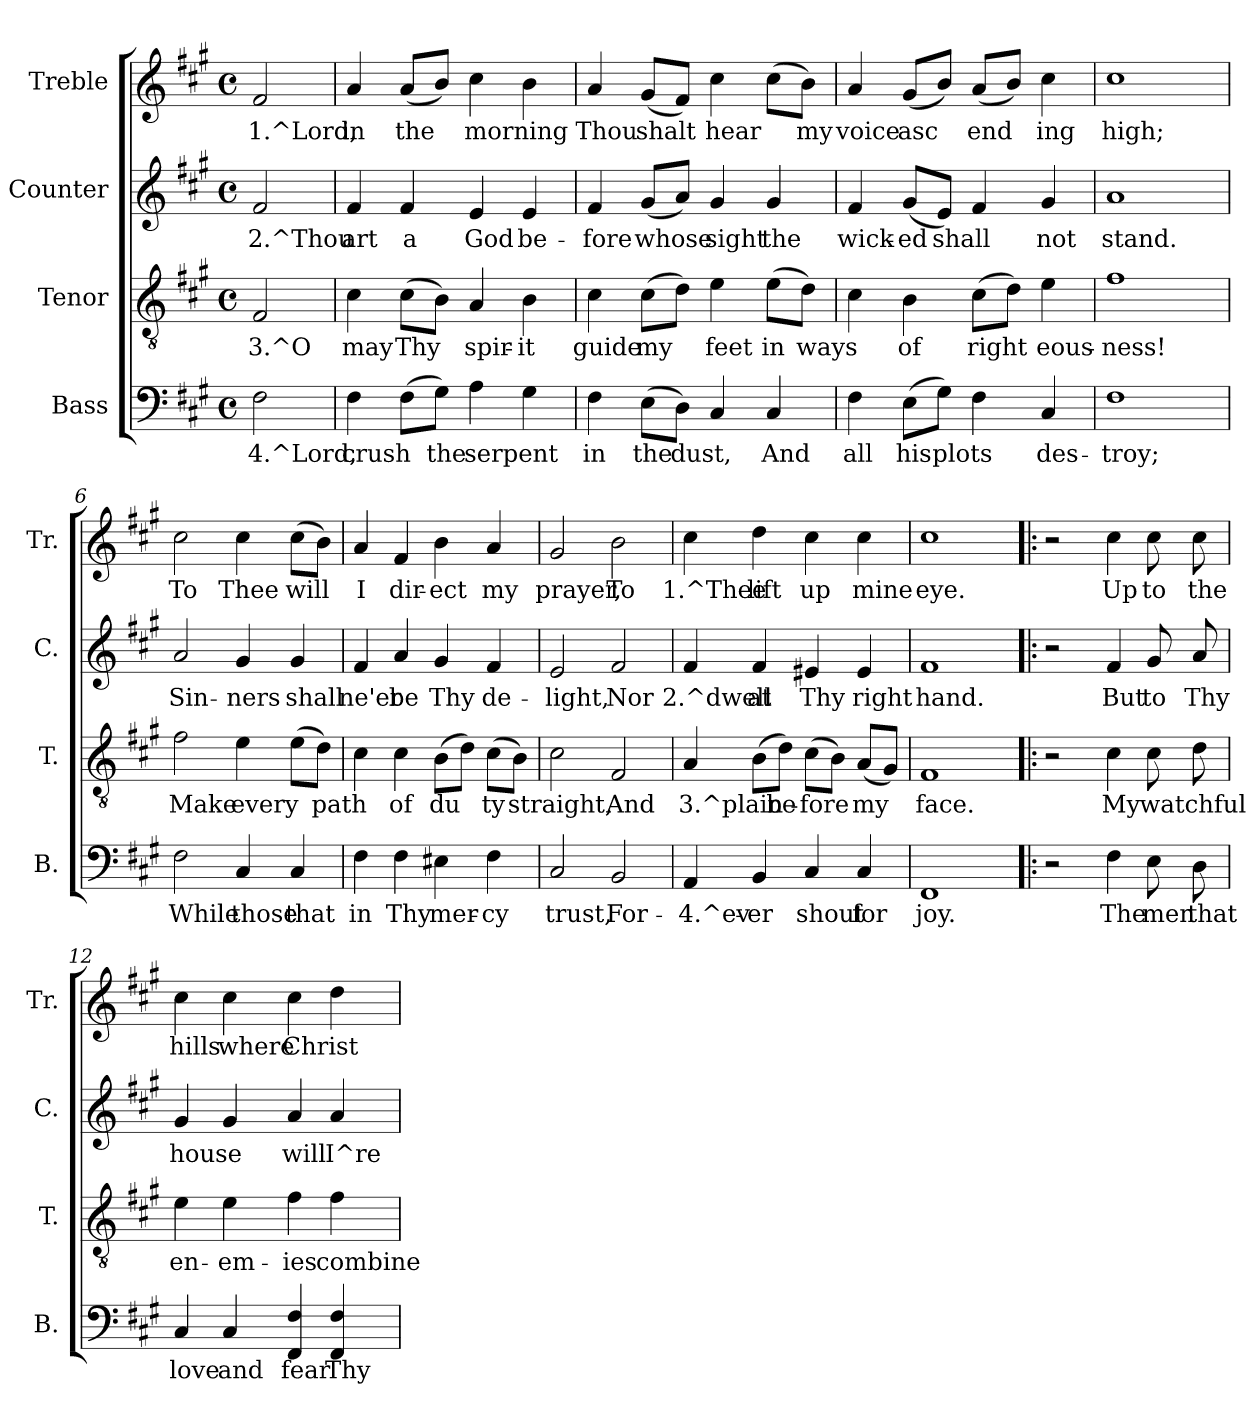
**kern	**text	**kern	**text	**kern	**text	**kern	**text
*part4	*part4	*part3	*part3	*part2	*part2	*part1	*part1
*staff4	*staff4	*staff3	*staff3	*staff2	*staff2	*staff1	*staff1
*I"Bass	*	*I"Tenor	*	*I"Counter	*	*I"Treble	*
*I'B.	*	*I'T.	*	*I'C.	*	*I'Tr.	*
!!LO:PB:g=z
*stria5	*	*stria5	*	*stria5	*	*stria5	*
*clefF4	*	*clefGv2	*	*clefG2	*	*clefG2	*
*k[f#c#g#]	*	*k[f#c#g#]	*	*k[f#c#g#]	*	*k[f#c#g#]	*
*A:	*	*A:	*	*A:	*	*A:	*
*M4/4	*	*M4/4	*	*M4/4	*	*M4/4	*
*met(c)	*	*met(c)	*	*met(c)	*	*met(c)	*
=1	=1	=1	=1	=1	=1	=1	=1
!	!LO:LY:b:rj	!	!LO:LY:b:rj	!	!LO:LY:b:rj	!	!LO:LY:b:rj
2F#\	4.^Lord,	2F#/	3.^O	2f#/	2.^Thou	2f#/	1.^Lord,
=2	=2	=2	=2	=2	=2	=2	=2
!	!LO:LY:b:rj	!	!LO:LY:b:rj	!	!LO:LY:b:rj	!	!LO:LY:b:rj
4F#\	crush	4c#\	may	4f#/	art	4a/	in
!	!LO:LY:b:rj	!	!LO:LY:b:rj	!	!LO:LY:b:rj	!	!LO:LY:b:rj
(>8F#\L	.	(>8c#\L	Thy	4f#/	a	(<8a/L	the
!	!LO:LY:b:rj	!	!LO:LY:b:rj	!	!	!	!LO:LY:b:rj
8G#\J)	the	8B\J)	.	.	.	8b/J)	.
!	!LO:LY:b:rj	!	!LO:LY:b:rj	!	!LO:LY:b:rj	!	!LO:LY:b:rj
4A\	serpent	4A/	spir-	4e/	God	4cc#\	morning
!	!LO:LY:b:rj	!	!LO:LY:b:rj	!	!LO:LY:b:rj	!	!LO:LY:b:rj
4G#\	.	4B\	-it	4e/	be-	4b\	.
=3	=3	=3	=3	=3	=3	=3	=3
!	!LO:LY:b:rj	!	!LO:LY:b:rj	!	!LO:LY:b:rj	!	!LO:LY:b:rj
4F#\	in	4c#\	guide	4f#/	-fore	4a>/	Thou
!	!LO:LY:b:rj	!	!LO:LY:b:rj	!	!LO:LY:b:rj	!	!LO:LY:b:rj
(>8E\L	the	(>8c#\L	my	(<8g#/L	whose	(<8g#/L	shalt
!	!LO:LY:b:rj	!	!LO:LY:b:rj	!	!LO:LY:b:rj	!	!LO:LY:b:rj
8D\J)	dust,	8d\J)	.	8a/J)	.	8f#/J)	.
!	!LO:LY:b:rj	!	!LO:LY:b:rj	!	!LO:LY:b:rj	!	!LO:LY:b:rj
4C#/	.	4e\	feet	4g#/	sight	4cc#\	hear
!	!LO:LY:b:rj	!	!LO:LY:b:rj	!	!LO:LY:b:rj	!	!LO:LY:b:rj
4C#/	And	(>8e\L	in	4g#/	the	(>8cc#\L	.
!	!	!	!LO:LY:b:rj	!	!	!	!LO:LY:b:rj
.	.	8d\J)	ways	.	.	8b\J)	my
=4	=4	=4	=4	=4	=4	=4	=4
!	!LO:LY:b:rj	!	!LO:LY:b:rj	!	!LO:LY:b:rj	!	!LO:LY:b:rj
4F#\	all	4c#\	.	4f#/	wick-	4a/	voice
!	!LO:LY:b:rj	!	!LO:LY:b:rj	!	!LO:LY:b:rj	!	!LO:LY:b:rj
(>8E\L	his	4B\	of	(<8g#/L	-ed	(<8g#/L	asc-
!	!LO:LY:b:rj	!	!	!	!LO:LY:b:rj	!	!LO:LY:b:rj
8G#\J)	plots	.	.	8e/J)	shall	8b/J)	--
!	!LO:LY:b:rj	!	!LO:LY:b:rj	!	!LO:LY:b:rj	!	!LO:LY:b:rj
4F#\	.	(>8c#\L	right-	4f#/	.	(<8a/L	-end-
!	!	!	!LO:LY:b:rj	!	!	!	!LO:LY:b:rj
.	.	8d\J)	--	.	.	8b/J)	--
!	!LO:LY:b:rj	!	!LO:LY:b:rj	!	!LO:LY:b:rj	!	!LO:LY:b:rj
4C#/	des-	4e\	-eous-	4g#/	not	4cc#\	-ing
=5	=5	=5	=5	=5	=5	=5	=5
!	!LO:LY:b:rj	!	!LO:LY:b:rj	!	!LO:LY:b:rj	!	!LO:LY:b:rj
1F#	-troy;	1f#	-ness!	1a	stand.	1cc#	high;
=6	=6	=6	=6	=6	=6	=6	=6
!	!LO:LY:b:rj	!	!LO:LY:b:rj	!	!LO:LY:b:rj	!	!LO:LY:b:rj
2F#\	While	2f#\	Make	2a/	Sin-	2cc#\	To
!	!LO:LY:b:rj	!	!LO:LY:b:rj	!	!LO:LY:b:rj	!	!LO:LY:b:rj
4C#/	those	4e\	every	4g#/	-ners	4cc#\	Thee
!	!LO:LY:b:rj	!	!LO:LY:b:rj	!	!LO:LY:b:rj	!	!LO:LY:b:rj
4C#/	that	(>8e\L	.	4g#/	shall	(>8cc#\L	will
!	!	!	!LO:LY:b:rj	!	!	!	!LO:LY:b:rj
.	.	8d\J)	path	.	.	8b\J)	.
=7	=7	=7	=7	=7	=7	=7	=7
!	!LO:LY:b:rj	!	!LO:LY:b:rj	!	!LO:LY:b:rj	!	!LO:LY:b:rj
4F#\	in	4c#\	.	4f#/	ne'er	4a/	I
!	!LO:LY:b:rj	!	!LO:LY:b:rj	!	!LO:LY:b:rj	!	!LO:LY:b:rj
4F#\	Thy	4c#\	of	4a/	be	4f#/	dir-
!	!LO:LY:b:rj	!	!LO:LY:b:rj	!	!LO:LY:b:rj	!	!LO:LY:b:rj
4E#X\	mer-	(>8B\L	du-	4g#/	Thy	4b\	-ect
!	!	!	!LO:LY:b:rj	!	!	!	!
.	.	8d\J)	--	.	.	.	.
!	!LO:LY:b:rj	!	!LO:LY:b:rj	!	!LO:LY:b:rj	!	!LO:LY:b:rj
4F#\	-cy	(>8c#\L	-ty	4f#/	de-	4a/	my
!	!	!	!LO:LY:b:rj	!	!	!	!
.	.	8B\J)	straight,	.	.	.	.
=8	=8	=8	=8	=8	=8	=8	=8
!	!LO:LY:b:rj	!	!LO:LY:b:rj	!	!LO:LY:b:rj	!	!LO:LY:b:rj
2C#/	trust,	2c#\	.	2e/	-light,	2g#/	prayer,
!	!LO:LY:b:rj	!	!LO:LY:b:rj	!	!LO:LY:b:rj	!	!LO:LY:b:rj
2BB/	For-	2F#/	And	2f#/	Nor	2b\	To
!!LO:PB:g=z
=9	=9	=9	=9	=9	=9	=9	=9
!	!LO:LY:b:rj	!	!LO:LY:b:rj	!	!LO:LY:b:rj	!	!LO:LY:b:rj
4AA/	-4.^ev-	4A/	3.^plain	4f#/	2.^dwell	4cc#\	1.^Thee
!	!LO:LY:b:rj	!	!LO:LY:b:rj	!	!LO:LY:b:rj	!	!LO:LY:b:rj
4BB/	-er	(>8B\L	.	4f#/	at	4dd\	lift
!	!	!	!LO:LY:b:rj	!	!	!	!
.	.	8d\J)	be-	.	.	.	.
!	!LO:LY:b:rj	!	!LO:LY:b:rj	!	!LO:LY:b:rj	!	!LO:LY:b:rj
4C#/	shout	(>8c#\L	-fore	4e#X/	Thy	4cc#\	up
!	!	!	!LO:LY:b:rj	!	!	!	!
.	.	8B\J)	.	.	.	.	.
!	!LO:LY:b:rj	!	!LO:LY:b:rj	!	!LO:LY:b:rj	!	!LO:LY:b:rj
4C#/	for	(<8A/L	my	4e#/	right	4cc#\	mine
!	!	!	!LO:LY:b:rj	!	!	!	!
.	.	8G#/J)	.	.	.	.	.
=10	=10	=10	=10	=10	=10	=10	=10
!	!LO:LY:b:rj	!	!LO:LY:b:rj	!	!LO:LY:b:rj	!	!LO:LY:b:rj
1FF#	joy.	1F#	face.	1f#	hand.	1cc#	eye.
=11!|:	=11!|:	=11!|:	=11!|:	=11!|:	=11!|:	=11!|:	=11!|:
2r	.	2r	.	2r	.	2r	.
!	!LO:LY:b:rj	!	!LO:LY:b:rj	!	!LO:LY:b:rj	!	!LO:LY:b:rj
4F#\	The	4c#\	My	4f#/	But	4cc#\	Up
!	!LO:LY:b:rj	!	!LO:LY:b:rj	!	!LO:LY:b:rj	!	!LO:LY:b:rj
8E\	men	8c#\	watchful	8g#/	to	8cc#\	to
!	!LO:LY:b:rj	!	!LO:LY:b:rj	!	!LO:LY:b:rj	!	!LO:LY:b:rj
8D\	that	8d\	.	8a/	Thy	8cc#\	the
=12	=12	=12	=12	=12	=12	=12	=12
!	!LO:LY:b:rj	!	!LO:LY:b:rj	!	!LO:LY:b:rj	!	!LO:LY:b:rj
4C#/	love	4e\	en-	4g#/	house	4cc#>\	hills
!	!LO:LY:b:rj	!	!LO:LY:b:rj	!	!LO:LY:b:rj	!	!LO:LY:b:rj
4C#/	and	4e\	-em-	4g#/	.	4cc#\	where
!	!LO:LY:b:rj	!	!LO:LY:b:rj	!	!LO:LY:b:rj	!	!LO:LY:b:rj
4FF#/ 4F#/	fear	4f#\	-ies	4a/	will	4cc#\	Christ
!	!LO:LY:b:rj	!	!LO:LY:b:rj	!	!LO:LY:b:rj	!	!LO:LY:b:rj
4F#/ 4FF#/	Thy	4f#\	combine	4a/	I^re-	4dd\	.
=	=	=	=	=	=	=	=
*-	*-	*-	*-	*-	*-	*-	*-
